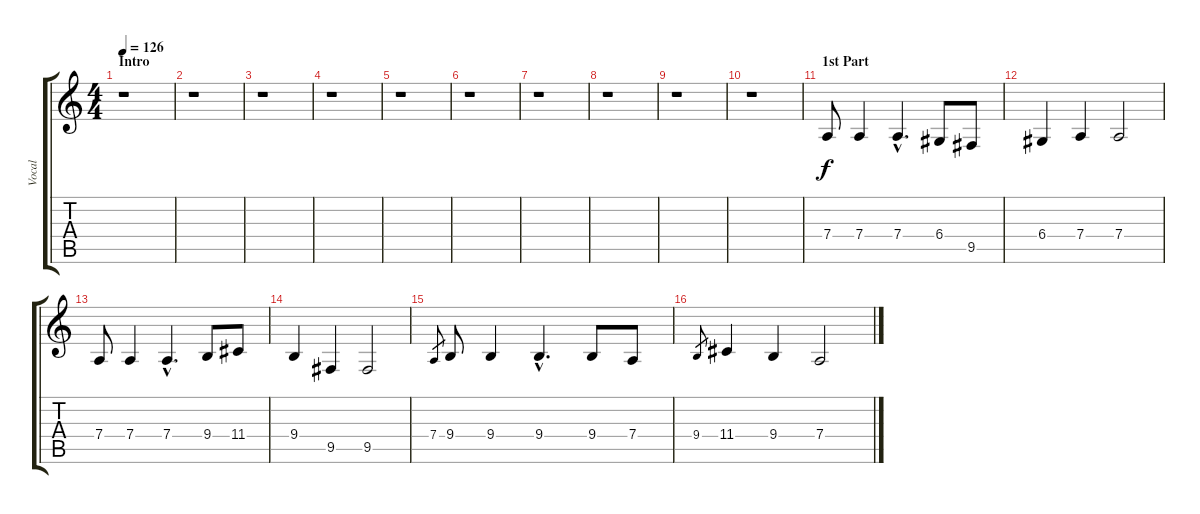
\track ("Vocal" "Vocal") {instrument tenorsax}
\staff {score tabs}
\tuning (E4 B3 G3 D3 A2 E2) {hide}
\ts (4 4)
\section ("" "Intro")
\tempo 126
\clef g2
\ks c
r.1{dy f instrument tenorsax} |
r.1 |
r.1 |
r.1 |
r.1 |
r.1 |
r.1 |
r.1 |
r.1 |
r.1 |
\section ("" "1st Part")
7.4.8 7.4.4 7.4{hac}.4{d} 6.4.8 9.5.8 |
6.4.4 7.4.4 7.4.2 |
7.4.8 7.4.4 7.4{hac}.4{d} 9.4.8 11.4.8 |
9.4.4 9.5.4 9.5.2 |
7.4.8{gr} 9.4.8 9.4.4 9.4{hac}.4{d} 9.4.8 7.4.8 |
9.4.8{gr} 11.4.4 9.4.4 7.4.2
